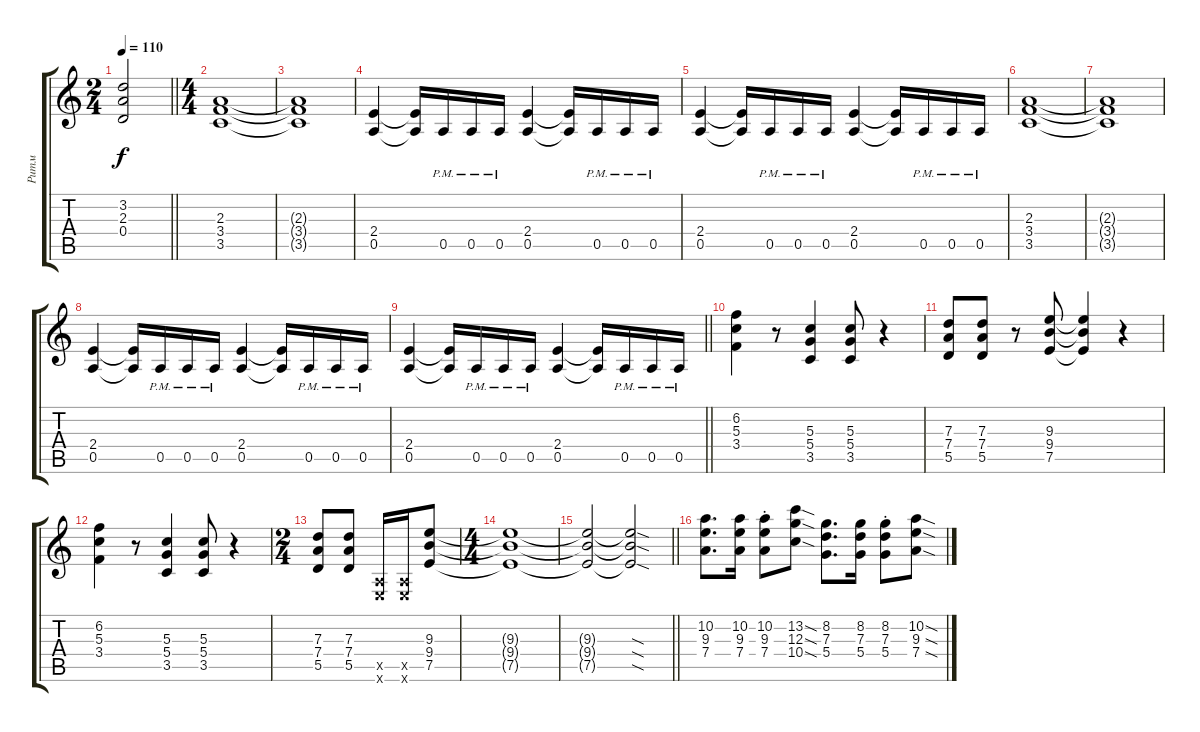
\track ("Ритм" "Ритм") {instrument distortionguitar}
\staff {score tabs}
\tuning (E4 B3 G3 D3 A2 E2) {hide}
\ts (2 4)
\tempo 110
\clef g2
\barLineRight lightlight
\ks c
(3.2{t} 2.3{t} 0.4{t}).2{dy f} |
\ts (4 4)
(2.3 3.4 3.5).1{instrument distortionguitar} |
(2.3{t} 3.4{t} 3.5{t}).1 |
(2.4 0.5).4 (2.4{t} 0.5{t}).16 0.5{pm}.16 0.5{pm}.16 0.5{pm}.16 (2.4 0.5).4 (2.4{t} 0.5{t}).16 0.5{pm}.16 0.5{pm}.16 0.5{pm}.16 |
(2.4 0.5).4 (2.4{t} 0.5{t}).16 0.5{pm}.16 0.5{pm}.16 0.5{pm}.16 (2.4 0.5).4 (2.4{t} 0.5{t}).16 0.5{pm}.16 0.5{pm}.16 0.5{pm}.16 |
(2.3 3.4 3.5).1 |
(2.3{t} 3.4{t} 3.5{t}).1 |
(2.4 0.5).4 (2.4{t} 0.5{t}).16 0.5{pm}.16 0.5{pm}.16 0.5{pm}.16 (2.4 0.5).4 (2.4{t} 0.5{t}).16 0.5{pm}.16 0.5{pm}.16 0.5{pm}.16 |
\barLineRight lightlight
(2.4 0.5).4 (2.4{t} 0.5{t}).16 0.5{pm}.16 0.5{pm}.16 0.5{pm}.16 (2.4 0.5).4 (2.4{t} 0.5{t}).16 0.5{pm}.16 0.5{pm}.16 0.5{pm}.16 |
(6.2 5.3 3.4).4 r.8 (5.3 5.4 3.5).4 (5.3 5.4 3.5).8 r.4 |
(7.3 7.4 5.5).8 (7.3 7.4 5.5).8 r.8 (9.3 9.4 7.5).8 (9.3{t} 9.4{t} 7.5{t}).4 r.4 |
(6.2 5.3 3.4).4 r.8 (5.3 5.4 3.5).4 (5.3 5.4 3.5).8 r.4 |
\ts (2 4)
(7.3 7.4 5.5).8 (7.3 7.4 5.5).8 (0.5{x} 0.6{x}).16 (0.5{x} 0.6{x}).16 (9.3 9.4 7.5).8 |
\ts (4 4)
(9.3{t} 9.4{t} 7.5{t}).1 |
\barLineRight lightlight
(9.3{t} 9.4{t} 7.5{t}).2 (9.3{sod t} 9.4{sod t} 7.5{sod t}).2 |
(10.2 9.3 7.4).8{d} (10.2 9.3 7.4).16 (10.2{st} 9.3{st} 7.4{st}).8 (13.2{sod} 12.3{sod} 10.4{sod}).8 (8.2 7.3 5.4).8{d} (8.2 7.3 5.4).16 (8.2{st} 7.3{st} 5.4{st}).8 (10.2{sod} 9.3{sod} 7.4{sod}).8
